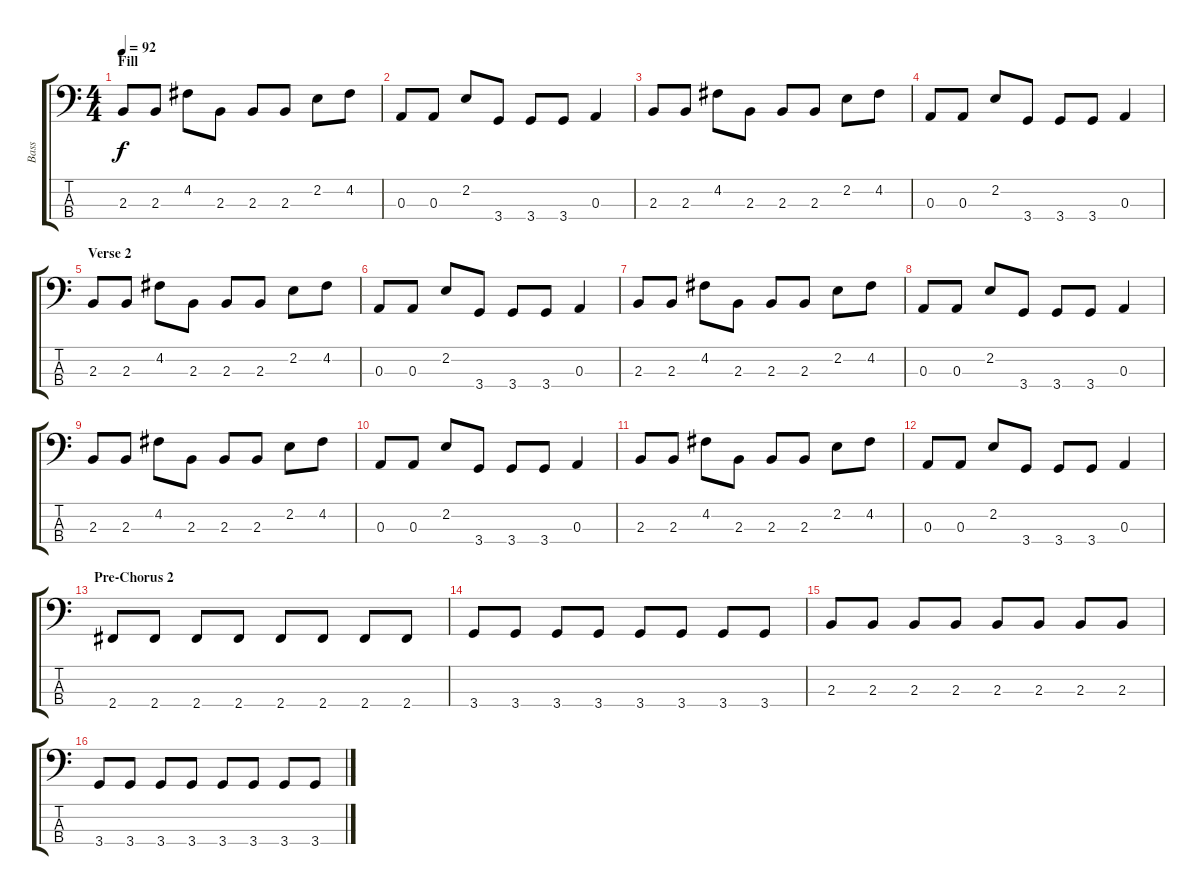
\track ("Bass" "Bass") {instrument electricbassfinger}
\staff {score tabs}
\tuning (G2 D2 A1 E1) {hide}
\ts (4 4)
\section ("" "Fill")
\tempo 92
\clef f4
\ks c
2.3.8{dy f} 2.3.8 4.2.8 2.3.8 2.3.8 2.3.8 2.2.8 4.2.8 |
0.3.8 0.3.8 2.2.8 3.4.8 3.4.8 3.4.8 0.3.4 |
2.3.8 2.3.8 4.2.8 2.3.8 2.3.8 2.3.8 2.2.8 4.2.8 |
0.3.8 0.3.8 2.2.8 3.4.8 3.4.8 3.4.8 0.3.4 |
\section ("" "Verse 2")
2.3.8 2.3.8 4.2.8 2.3.8 2.3.8 2.3.8 2.2.8 4.2.8 |
0.3.8 0.3.8 2.2.8 3.4.8 3.4.8 3.4.8 0.3.4 |
2.3.8 2.3.8 4.2.8 2.3.8 2.3.8 2.3.8 2.2.8 4.2.8 |
0.3.8 0.3.8 2.2.8 3.4.8 3.4.8 3.4.8 0.3.4 |
2.3.8 2.3.8 4.2.8 2.3.8 2.3.8 2.3.8 2.2.8 4.2.8 |
0.3.8 0.3.8 2.2.8 3.4.8 3.4.8 3.4.8 0.3.4 |
2.3.8 2.3.8 4.2.8 2.3.8 2.3.8 2.3.8 2.2.8 4.2.8 |
0.3.8 0.3.8 2.2.8 3.4.8 3.4.8 3.4.8 0.3.4 |
\section ("" "Pre-Chorus 2")
2.4.8 2.4.8 2.4.8 2.4.8 2.4.8 2.4.8 2.4.8 2.4.8 |
3.4.8 3.4.8 3.4.8 3.4.8 3.4.8 3.4.8 3.4.8 3.4.8 |
2.3.8 2.3.8 2.3.8 2.3.8 2.3.8 2.3.8 2.3.8 2.3.8 |
3.4.8 3.4.8 3.4.8 3.4.8 3.4.8 3.4.8 3.4.8 3.4.8
